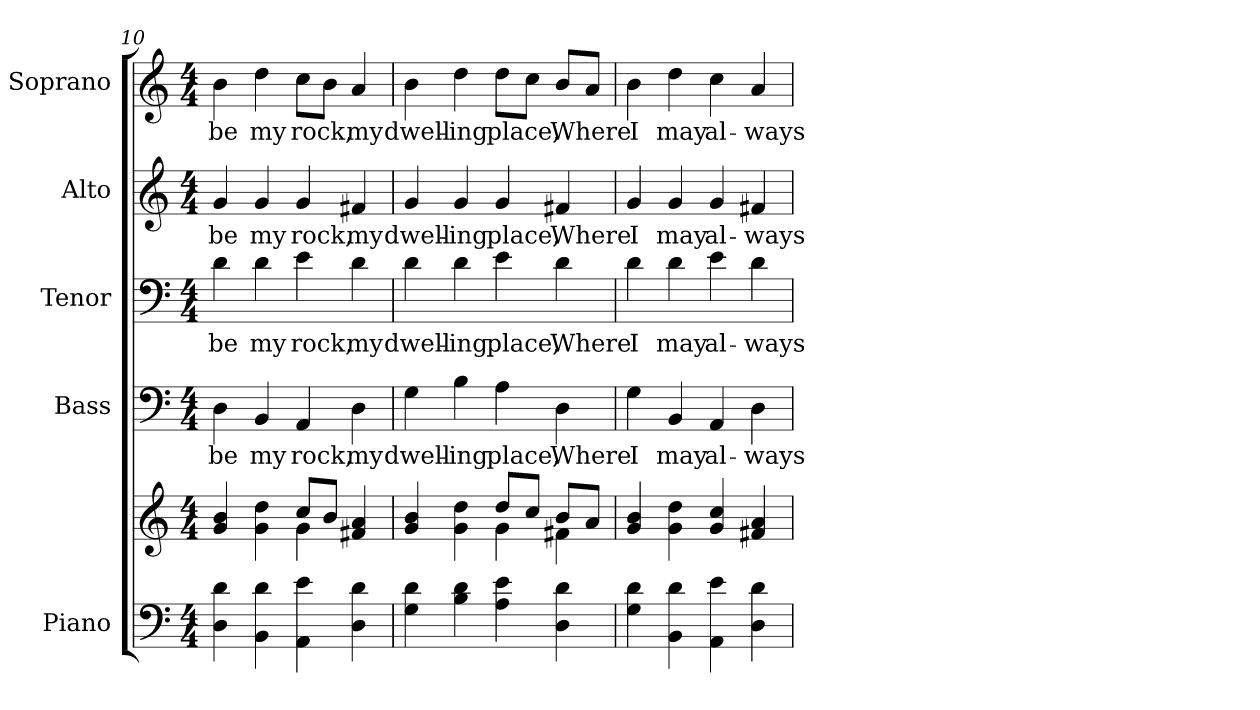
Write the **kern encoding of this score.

**kern	**kern	**kern	**text	**kern	**text	**kern	**text	**kern	**text
*part5	*part5	*part4	*part4	*part3	*part3	*part2	*part2	*part1	*part1
*staff6	*staff5	*staff4	*staff4	*staff3	*staff3	*staff2	*staff2	*staff1	*staff1
*I"Piano	*	*I"Bass	*	*I"Tenor	*	*I"Alto	*	*I"Soprano	*
*I'Pno.	*	*I'B.	*	*I'T.	*	*I'A.	*	*I'S.	*
!!LO:PB:g=z
*clefF4	*clefG2	*clefF4	*	*clefF4	*	*clefG2	*	*clefG2	*
*k[]	*k[]	*k[]	*	*k[]	*	*k[]	*	*k[]	*
*C:	*C:	*C:	*	*C:	*	*C:	*	*C:	*
*M4/4	*M4/4	*M4/4	*	*M4/4	*	*M4/4	*	*M4/4	*
=10	=10	=10	=10	=10	=10	=10	=10	=10	=10
*	*^	*	*	*	*	*	*	*	*
!	!	!	!	!LO:LY:b:color=#000000	!	!	!	!	!	!
!	!	!	!	!	!	!LO:LY:b:color=#000000	!	!	!	!
!	!	!	!	!	!	!	!	!LO:LY:b:color=#000000	!	!
!	!	!	!	!	!	!	!	!	!	!LO:LY:b:color=#000000
4Di\ 4di	4gi/ 4bi	2ryy	4Di\	be	4di\	be	4gi/	be	4bi\	be
!	!	!	!	!LO:LY:b:color=#000000	!	!	!	!	!	!
!	!	!	!	!	!	!LO:LY:b:color=#000000	!	!	!	!
!	!	!	!	!	!	!	!	!LO:LY:b:color=#000000	!	!
!	!	!	!	!	!	!	!	!	!	!LO:LY:b:color=#000000
4BBi\ 4di	4gi\ 4ddi	.	4BBi/	my	4di\	my	4gi/	my	4ddi\	my
!	!	!	!	!LO:LY:b:color=#000000	!	!	!	!	!	!
!	!	!	!	!	!	!LO:LY:b:color=#000000	!	!	!	!
!	!	!	!	!	!	!	!	!LO:LY:b:color=#000000	!	!
!	!	!	!	!	!	!	!	!	!	!LO:LY:b:color=#000000
4AAi\ 4ei	8cci/L	4gi\	4AAi/	rock,	4ei\	rock,	4gi/	rock,	8cci\L	rock,
.	8bi/J	.	.	.	.	.	.	.	8bi\J	.
!	!	!	!	!LO:LY:b:color=#000000	!	!	!	!	!	!
!	!	!	!	!	!	!LO:LY:b:color=#000000	!	!	!	!
!	!	!	!	!	!	!	!	!LO:LY:b:color=#000000	!	!
!	!	!	!	!	!	!	!	!	!	!LO:LY:b:color=#000000
4Di\ 4di	4f#Xi/ 4ai	4ryy	4Di\	my	4di\	my	4f#Xi/	my	4ai/	my
=11	=11	=11	=11	=11	=11	=11	=11	=11	=11	=11
!	!	!	!	!LO:LY:b:color=#000000	!	!	!	!	!	!
!	!	!	!	!	!	!LO:LY:b:color=#000000	!	!	!	!
!	!	!	!	!	!	!	!	!LO:LY:b:color=#000000	!	!
!	!	!	!	!	!	!	!	!	!	!LO:LY:b:color=#000000
4Gi\ 4di	4gi/ 4bi	2ryy	4Gi\	dwell-	4di\	dwell-	4gi/	dwell-	4bi\	dwell-
!	!	!	!	!LO:LY:b:color=#000000	!	!	!	!	!	!
!	!	!	!	!	!	!LO:LY:b:color=#000000	!	!	!	!
!	!	!	!	!	!	!	!	!LO:LY:b:color=#000000	!	!
!	!	!	!	!	!	!	!	!	!	!LO:LY:b:color=#000000
4Bi\ 4di	4gi\ 4ddi	.	4Bi\	-ing	4di\	-ing	4gi/	-ing	4ddi\	-ing
!	!	!	!	!LO:LY:b:color=#000000	!	!	!	!	!	!
!	!	!	!	!	!	!LO:LY:b:color=#000000	!	!	!	!
!	!	!	!	!	!	!	!	!LO:LY:b:color=#000000	!	!
!	!	!	!	!	!	!	!	!	!	!LO:LY:b:color=#000000
4Ai\ 4ei	8ddi/L	4gi\	4Ai\	place,	4ei\	place,	4gi/	place,	8ddi\L	place,
.	8cci/J	.	.	.	.	.	.	.	8cci\J	.
!	!	!	!	!LO:LY:b:color=#000000	!	!	!	!	!	!
!	!	!	!	!	!	!LO:LY:b:color=#000000	!	!	!	!
!	!	!	!	!	!	!	!	!LO:LY:b:color=#000000	!	!
!	!	!	!	!	!	!	!	!	!	!LO:LY:b:color=#000000
4Di\ 4di	8bi/L	4f#Xi\	4Di\	Where	4di\	Where	4f#Xi/	Where	8bi/L	Where
.	8ai/J	.	.	.	.	.	.	.	8ai/J	.
*	*v	*v	*	*	*	*	*	*	*	*
=12	=12	=12	=12	=12	=12	=12	=12	=12	=12
!	!	!	!LO:LY:b:color=#000000	!	!	!	!	!	!
!	!	!	!	!	!LO:LY:b:color=#000000	!	!	!	!
!	!	!	!	!	!	!	!LO:LY:b:color=#000000	!	!
!	!	!	!	!	!	!	!	!	!LO:LY:b:color=#000000
4Gi\ 4di	4gi/ 4bi	4Gi\	I	4di\	I	4gi/	I	4bi\	I
!	!	!	!LO:LY:b:color=#000000	!	!	!	!	!	!
!	!	!	!	!	!LO:LY:b:color=#000000	!	!	!	!
!	!	!	!	!	!	!	!LO:LY:b:color=#000000	!	!
!	!	!	!	!	!	!	!	!	!LO:LY:b:color=#000000
4BBi\ 4di	4gi\ 4ddi	4BBi/	may	4di\	may	4gi/	may	4ddi\	may
!	!	!	!LO:LY:b:color=#000000	!	!	!	!	!	!
!	!	!	!	!	!LO:LY:b:color=#000000	!	!	!	!
!	!	!	!	!	!	!	!LO:LY:b:color=#000000	!	!
!	!	!	!	!	!	!	!	!	!LO:LY:b:color=#000000
4AAi\ 4ei	4gi/ 4cci	4AAi/	al-	4ei\	al-	4gi/	al-	4cci\	al-
!	!	!	!LO:LY:b:color=#000000	!	!	!	!	!	!
!	!	!	!	!	!LO:LY:b:color=#000000	!	!	!	!
!	!	!	!	!	!	!	!LO:LY:b:color=#000000	!	!
!	!	!	!	!	!	!	!	!	!LO:LY:b:color=#000000
4Di\ 4di	4f#Xi/ 4ai	4Di\	-ways	4di\	-ways	4f#Xi/	-ways	4ai/	-ways
=	=	=	=	=	=	=	=	=	=
*-	*-	*-	*-	*-	*-	*-	*-	*-	*-
